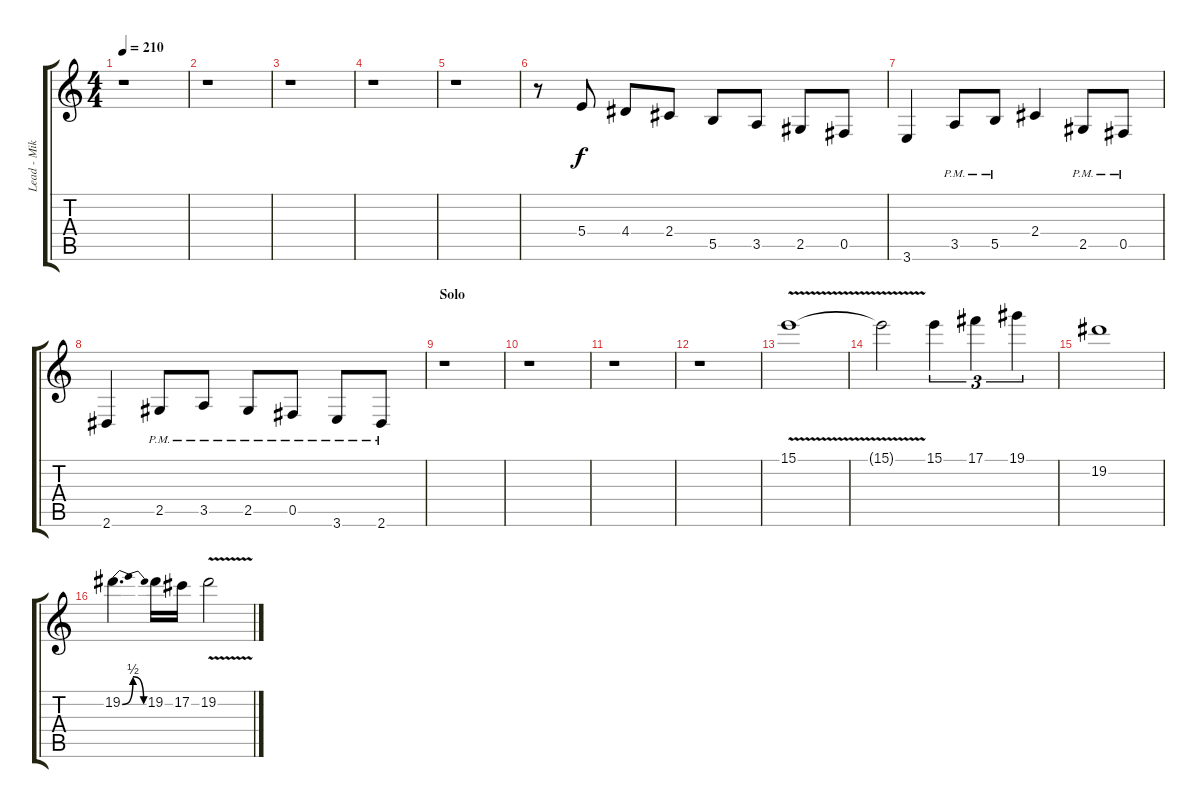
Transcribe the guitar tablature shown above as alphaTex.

\track ("Lead - Mike Martin" "Lead - Mik") {instrument distortionguitar}
\staff {score tabs}
\tuning (Db4 Ab3 E3 B2 Gb2 Db2) {hide}
\ts (4 4)
\tempo 210
\clef g2
\ks c
r.1{dy f} |
r.1 |
r.1 |
r.1 |
r.1 |
r.8 5.4.8 4.4.8 2.4.8 5.5.8 3.5.8 2.5.8 0.5.8 |
3.6.4 3.5{pm}.8 5.5{pm}.8 2.4.4 2.5{pm}.8 0.5{pm}.8 |
2.6.4 2.5{pm}.8 3.5{pm}.8 2.5{pm}.8 0.5{pm}.8 3.6{pm}.8 2.6{pm}.8 |
\section ("" "Solo")
r.1 |
r.1 |
r.1 |
r.1 |
15.1{v}.1 |
15.1{t}.2 15.1.4{tu (3 2)} 17.1.4{tu (3 2)} 19.1.4{tu (3 2)} |
19.2.1 |
19.2{be (bendrelease 0 0 30 2 45 2 60 0)}.4{d} 19.2.16 17.2.16 19.2{v}.2
